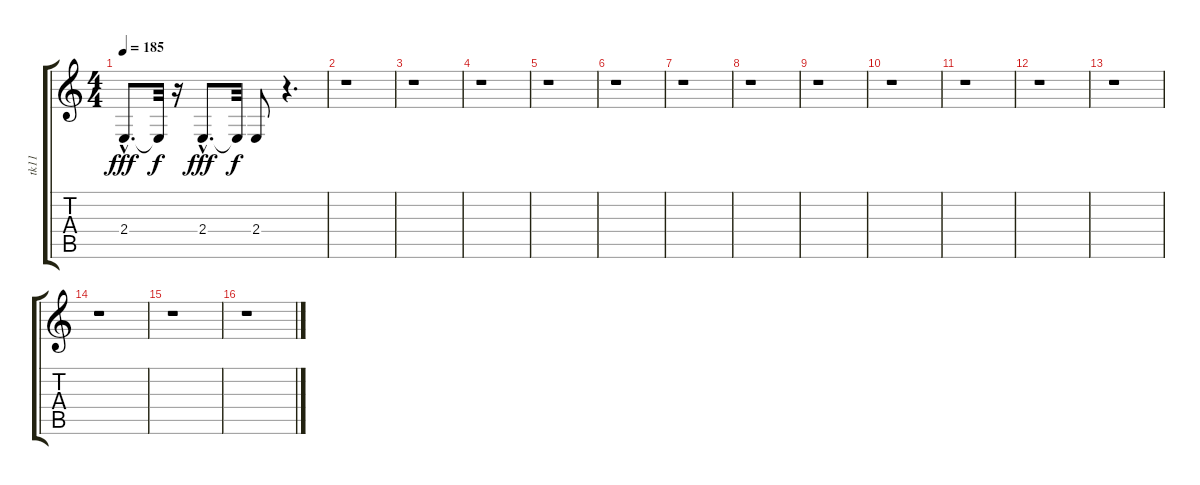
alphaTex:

\track ("tk11" "tk11") {instrument bagpipe}
\staff {score tabs}
\tuning (E4 B3 G3 D3 A2 E2) {hide}
\ts (4 4)
\tempo 185
\clef g2
\ks c
2.4{hac}.8{d dy fff} 2.4{t}.32{dy f} r.16 2.4{hac}.8{d dy fff} 2.4{t}.32{dy f} 2.4.8 r.4{d} |
r.1 |
r.1 |
r.1 |
r.1 |
r.1 |
r.1 |
r.1 |
r.1 |
r.1 |
r.1 |
r.1 |
r.1 |
r.1 |
r.1 |
r.1
